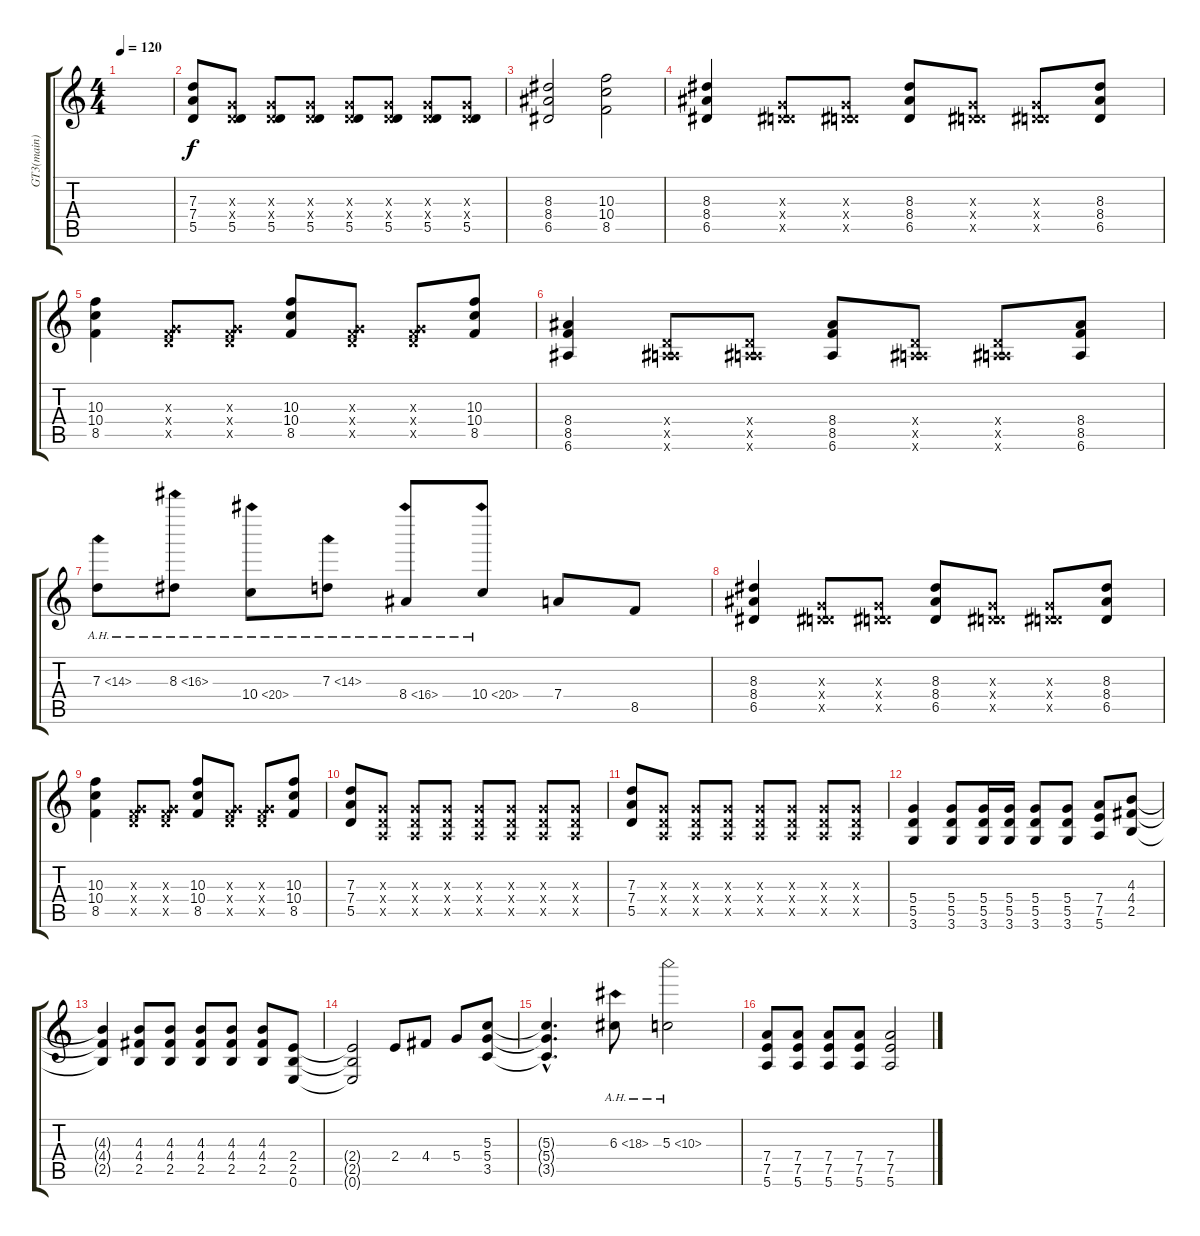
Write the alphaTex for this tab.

\track ("GT3(main)" "GT3(main)") {instrument overdrivenguitar}
\staff {score tabs}
\tuning (E4 B3 G3 D3 A2 E2) {hide}
\ts (4 4)
\tempo 120
\clef g2
\ks c
|
(7.3 7.4 5.5).8 (0.3{x} 0.4{x} 5.5).8 (0.3{x} 0.4{x} 5.5).8 (0.3{x} 0.4{x} 5.5).8 (0.3{x} 0.4{x} 5.5).8 (0.3{x} 0.4{x} 5.5).8 (0.3{x} 0.4{x} 5.5).8 (0.3{x} 0.4{x} 5.5).8 |
(8.3 8.4 6.5).2 (10.3 10.4 8.5).2 |
(8.3 8.4 6.5).4 (0.3{x} 0.4{x} 6.5{x}).8 (0.3{x} 0.4{x} 6.5{x}).8 (8.3 8.4 6.5).8 (0.3{x} 0.4{x} 6.5{x}).8 (0.3{x} 0.4{x} 6.5{x}).8 (8.3 8.4 6.5).8 |
(10.3 10.4 8.5).4 (0.3{x} 0.4{x} 8.5{x}).8 (0.3{x} 0.4{x} 8.5{x}).8 (10.3 10.4 8.5).8 (0.3{x} 0.4{x} 8.5{x}).8 (0.3{x} 0.4{x} 8.5{x}).8 (10.3 10.4 8.5).8 |
(8.4 8.5 6.6).4 (0.4{x} 0.5{x} 6.6{x}).8 (0.4{x} 0.5{x} 6.6{x}).8 (8.4 8.5 6.6).8 (0.4{x} 0.5{x} 6.6{x}).8 (0.4{x} 0.5{x} 6.6{x}).8 (8.4 8.5 6.6).8 |
7.3{ah 7}.8 8.3{ah 8}.8 10.4{ah 10}.8 7.3{ah 7}.8 8.4{ah 8}.8 10.4{ah 10}.8 7.4.8 8.5.8 |
(8.3 8.4 6.5).4 (0.3{x} 0.4{x} 6.5{x}).8 (0.3{x} 0.4{x} 6.5{x}).8 (8.3 8.4 6.5).8 (0.3{x} 0.4{x} 6.5{x}).8 (0.3{x} 0.4{x} 6.5{x}).8 (8.3 8.4 6.5).8 |
(10.3 10.4 8.5).4 (0.3{x} 0.4{x} 8.5{x}).8 (0.3{x} 0.4{x} 8.5{x}).8 (10.3 10.4 8.5).8 (0.3{x} 0.4{x} 8.5{x}).8 (0.3{x} 0.4{x} 8.5{x}).8 (10.3 10.4 8.5).8 |
(7.3 7.4 5.5).8 (0.3{x} 0.4{x} 0.5{x}).8 (0.3{x} 0.4{x} 0.5{x}).8 (0.3{x} 0.4{x} 0.5{x}).8 (0.3{x} 0.4{x} 0.5{x}).8 (0.3{x} 0.4{x} 0.5{x}).8 (0.3{x} 0.4{x} 0.5{x}).8 (0.3{x} 0.4{x} 0.5{x}).8 |
(7.3 7.4 5.5).8 (0.3{x} 0.4{x} 0.5{x}).8 (0.3{x} 0.4{x} 0.5{x}).8 (0.3{x} 0.4{x} 0.5{x}).8 (0.3{x} 0.4{x} 0.5{x}).8 (0.3{x} 0.4{x} 0.5{x}).8 (0.3{x} 0.4{x} 0.5{x}).8 (0.3{x} 0.4{x} 0.5{x}).8 |
(5.4 5.5 3.6).4 (5.4 5.5 3.6).8 (5.4 5.5 3.6).16 (5.4 5.5 3.6).16 (5.4 5.5 3.6).8 (5.4 5.5 3.6).8 (7.4 7.5 5.6).8 (4.3 4.4 2.5).8 |
(4.3{t} 4.4{t} 2.5{t}).4 (4.3 4.4 2.5).8 (4.3 4.4 2.5).8 (4.3 4.4 2.5).8 (4.3 4.4 2.5).8 (4.3 4.4 2.5).8 (2.4 2.5 0.6).8 |
(2.4{t} 2.5{t} 0.6{t}).2 2.4.8 4.4.8 5.4.8 (5.3 5.4 3.5).8 |
(5.3{hac t} 5.4{hac t} 3.5{hac t}).4{d} 6.3{ah 12}.8 5.3{ah 5}.2 |
(7.4 7.5 5.6).8 (7.4 7.5 5.6).8 (7.4 7.5 5.6).8 (7.4 7.5 5.6).8 (7.4 7.5 5.6).2
